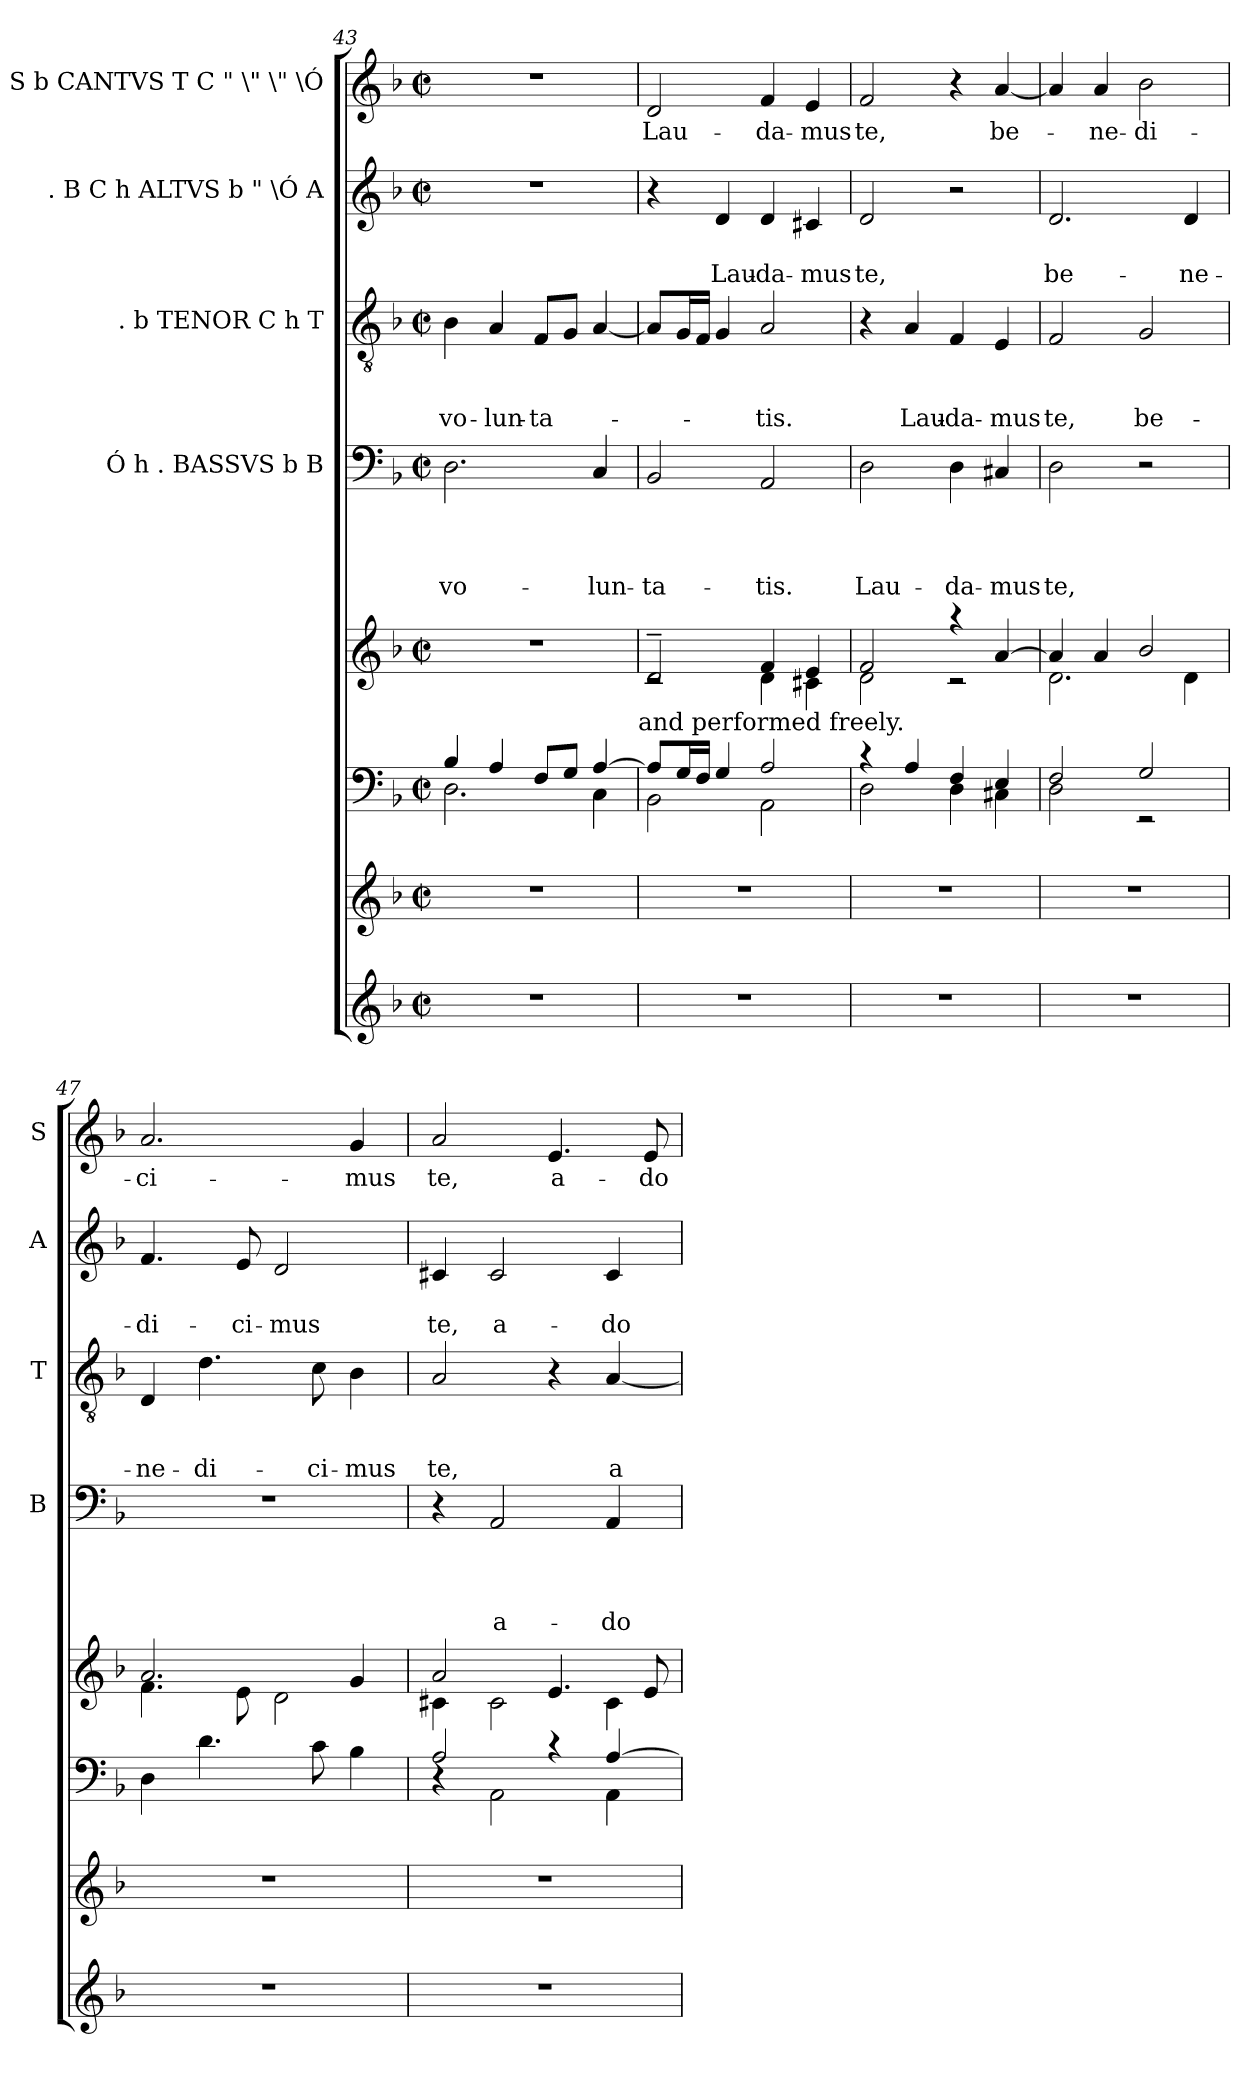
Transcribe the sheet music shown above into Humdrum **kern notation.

**kern	**kern	**kern	**kern	**kern	**text	**text	**text	**text	**kern	**text	**text	**text	**kern	**text	**text	**kern	**text
*part8	*part7	*part6	*part5	*part4	*part4	*part4	*part4	*part4	*part3	*part3	*part3	*part3	*part2	*part2	*part2	*part1	*part1
*staff8	*staff7	*staff6	*staff5	*staff4	*staff4	*staff4	*staff4	*staff4	*staff3	*staff3	*staff3	*staff3	*staff2	*staff2	*staff2	*staff1	*staff1
*	*	*	*	*I"Ó h . BASSVS b B	*	*	*	*	*I". b TENOR C h T	*	*	*	*I". B C h ALTVS b " \Ó A	*	*	*I"h . S b CANTVS T C " \" \" \Ó	*
*	*	*	*	*I'B	*	*	*	*	*I'T	*	*	*	*I'A	*	*	*I'S	*
*clefG2	*clefG2	*clefF4	*clefG2	*clefF4	*	*	*	*	*clefGv2	*	*	*	*clefG2	*	*	*clefG2	*
*k[b-]	*k[b-]	*k[b-]	*k[b-]	*k[b-]	*	*	*	*	*k[b-]	*	*	*	*k[b-]	*	*	*k[b-]	*
*F:	*F:	*F:	*F:	*F:	*	*	*	*	*F:	*	*	*	*F:	*	*	*F:	*
*M2/2	*M2/2	*M2/2	*M2/2	*M2/2	*	*	*	*	*M2/2	*	*	*	*M2/2	*	*	*M2/2	*
*met(c|)	*met(c|)	*met(c|)	*met(c|)	*met(c|)	*	*	*	*	*met(c|)	*	*	*	*met(c|)	*	*	*met(c|)	*
=43	=43	=43	=43	=43	=43	=43	=43	=43	=43	=43	=43	=43	=43	=43	=43	=43	=43
*	*	*^	*	*	*	*	*	*	*	*	*	*	*	*	*	*	*
!	!	!	!	!	!	!	!	!	!LO:LY:b	!	!	!	!LO:LY:b	!	!	!	!	!
1r	1r	4B-/	2.D\	1r	2.D\	.	.	.	vo-	4B-\	.	.	vo-	1r	.	.	1r	.
!	!	!	!	!	!	!	!	!	!	!	!	!	!LO:LY:b	!	!	!	!	!
.	.	4A/	.	.	.	.	.	.	.	4A/	.	.	-lun-	.	.	.	.	.
!	!	!	!	!	!	!	!	!	!	!	!	!	!LO:LY:b	!	!	!	!	!
.	.	8F/L	.	.	.	.	.	.	.	8F/L	.	.	-ta-	.	.	.	.	.
.	.	8G/J	.	.	.	.	.	.	.	8G/J	.	.	.	.	.	.	.	.
!	!	!	!	!	!	!	!	!	!LO:LY:b	!	!	!	!	!	!	!	!	!
.	.	[>4A/	4C\	.	4C/	.	.	.	-lun-	[<4A/	.	.	.	.	.	.	.	.
!	!	!	!	!LO:TX:b:t=and performed freely.	!	!	!	!	!	!	!	!	!	!	!	!	!	!
=44	=44	=44	=44	=44	=44	=44	=44	=44	=44	=44	=44	=44	=44	=44	=44	=44	=44	=44
*	*	*	*	*^	*	*	*	*	*	*	*	*	*	*	*	*	*	*
!	!	!	!	!	!	!	!	!	!	!LO:LY:b	!	!	!	!	!	!	!	!	!LO:LY:b
1r	1r	8A/L]	2BB-\	2d~>/	2rc	2BB-/	.	.	.	-ta-	8A/L]	.	.	.	4r	.	.	2d/	Lau-
.	.	16G/L	.	.	.	.	.	.	.	.	16G/L	.	.	.	.	.	.	.	.
.	.	16F/JJ	.	.	.	.	.	.	.	.	16F/JJ	.	.	.	.	.	.	.	.
!	!	!	!	!	!	!	!	!	!	!	!	!	!	!	!	!	!LO:LY:b	!	!
.	.	4G/	.	.	.	.	.	.	.	.	4G/	.	.	.	4d/	.	Lau-	.	.
!	!	!	!	!	!	!	!	!	!	!LO:LY:b	!	!	!	!LO:LY:b	!	!	!LO:LY:b	!	!LO:LY:b
.	.	2A/	2AA\	4f/	4d\	2AA/	.	.	.	-tis.	2A/	.	.	-tis.	4d/	.	-da-	4f/	-da-
!	!	!	!	!	!	!	!	!	!	!	!	!	!	!	!	!	!LO:LY:b	!	!LO:LY:b
.	.	.	.	4e/	4c#X\	.	.	.	.	.	.	.	.	.	4c#X/	.	-mus	4e/	-mus
!!LO:PB:g=z
=45	=45	=45	=45	=45	=45	=45	=45	=45	=45	=45	=45	=45	=45	=45	=45	=45	=45	=45	=45
!	!	!	!	!	!	!	!	!	!	!LO:LY:b	!	!	!	!	!	!	!LO:LY:b	!	!LO:LY:b
1r	1r	4rc	2D\	2f/	2d\	2D\	.	.	.	Lau-	4r	.	.	.	2d/	.	te,	2f/	te,
!	!	!	!	!	!	!	!	!	!	!	!	!	!	!LO:LY:b	!	!	!	!	!
.	.	4A/	.	.	.	.	.	.	.	.	4A/	.	.	Lau-	.	.	.	.	.
!	!	!	!	!	!	!	!	!	!	!LO:LY:b	!	!	!	!LO:LY:b	!	!	!	!	!
.	.	4F/	4D\	4raa	2rc	4D\	.	.	.	-da-	4F/	.	.	-da-	2r	.	.	4r	.
!	!	!	!	!	!	!	!	!	!	!LO:LY:b	!	!	!	!LO:LY:b	!	!	!	!	!LO:LY:b
.	.	4E/	4C#X\	[>4a/	.	4C#X/	.	.	.	-mus	4E/	.	.	-mus	.	.	.	[<4a/	be-
=46	=46	=46	=46	=46	=46	=46	=46	=46	=46	=46	=46	=46	=46	=46	=46	=46	=46	=46	=46
!	!	!	!	!	!	!	!	!	!	!LO:LY:b	!	!	!	!LO:LY:b	!	!	!LO:LY:b	!	!
1r	1r	2F/	2D\	4a/]	2.d\	2D\	.	.	.	te,	2F/	.	.	te,	2.d/	.	be-	4a/]	.
!	!	!	!	!	!	!	!	!	!	!	!	!	!	!	!	!	!	!	!LO:LY:b
.	.	.	.	4a/	.	.	.	.	.	.	.	.	.	.	.	.	.	4a/	-ne-
!	!	!	!	!	!	!	!	!	!	!	!	!	!	!LO:LY:b	!	!	!	!	!LO:LY:b
.	.	2G/	2rEE	2b-/	.	2r	.	.	.	.	2G/	.	.	be-	.	.	.	2b-\	-di-
!	!	!	!	!	!	!	!	!	!	!	!	!	!	!	!	!	!LO:LY:b	!	!
.	.	.	.	.	4d\	.	.	.	.	.	.	.	.	.	4d/	.	-ne-	.	.
*	*	*v	*v	*	*	*	*	*	*	*	*	*	*	*	*	*	*	*	*
=47	=47	=47	=47	=47	=47	=47	=47	=47	=47	=47	=47	=47	=47	=47	=47	=47	=47	=47
!	!	!	!	!	!	!	!	!	!	!	!	!	!LO:LY:b	!	!	!LO:LY:b	!	!LO:LY:b
1r	1r	4D\	2.a/	4.f\	1r	.	.	.	.	4D/	.	.	-ne-	4.f/	.	-di-	2.a/	-ci-
!	!	!	!	!	!	!	!	!	!	!	!	!	!LO:LY:b	!	!	!	!	!
.	.	4.d\	.	.	.	.	.	.	.	4.d\	.	.	-di-	.	.	.	.	.
!	!	!	!	!	!	!	!	!	!	!	!	!	!	!	!	!LO:LY:b	!	!
.	.	.	.	8e\	.	.	.	.	.	.	.	.	.	8e/	.	-ci-	.	.
!	!	!	!	!	!	!	!	!	!	!	!	!	!	!	!	!LO:LY:b	!	!
.	.	.	.	2d\	.	.	.	.	.	.	.	.	.	2d/	.	-mus	.	.
!	!	!	!	!	!	!	!	!	!	!	!	!	!LO:LY:b	!	!	!	!	!
.	.	8c\	.	.	.	.	.	.	.	8c\	.	.	-ci-	.	.	.	.	.
!	!	!	!	!	!	!	!	!	!	!	!	!	!LO:LY:b	!	!	!	!	!LO:LY:b
.	.	4B-\	4g/	.	.	.	.	.	.	4B-\	.	.	-mus	.	.	.	4g/	-mus
=48	=48	=48	=48	=48	=48	=48	=48	=48	=48	=48	=48	=48	=48	=48	=48	=48	=48	=48
*	*	*^	*	*	*	*	*	*	*	*	*	*	*	*	*	*	*	*
!	!	!	!	!	!	!	!	!	!	!	!	!	!	!LO:LY:b	!	!	!LO:LY:b	!	!LO:LY:b
1r	1r	2A/	4rC	2a/	4c#X\	4r	.	.	.	.	2A/	.	.	te,	4c#X/	.	te,	2a/	te,
!	!	!	!	!	!	!	!	!	!	!LO:LY:b	!	!	!	!	!	!	!LO:LY:b	!	!
.	.	.	2AA\	.	2c#\	2AA/	.	.	.	a-	.	.	.	.	2c#/	.	a-	.	.
!	!	!	!	!	!	!	!	!	!	!	!	!	!	!	!	!	!	!	!LO:LY:b
.	.	4rB	.	4.e/	.	.	.	.	.	.	4r	.	.	.	.	.	.	4.e/	a-
!	!	!	!	!	!	!	!	!	!	!LO:LY:b	!	!	!	!LO:LY:b	!	!	!LO:LY:b	!	!
.	.	[>4A/	4AA\	.	4c#\	4AA/	.	.	.	-do-	[<4A/	.	.	a-	4c#/	.	-do-	.	.
!	!	!	!	!	!	!	!	!	!	!	!	!	!	!	!	!	!	!	!LO:LY:b
.	.	.	.	8e/	.	.	.	.	.	.	.	.	.	.	.	.	.	8e/	-do-
*	*	*v	*v	*	*	*	*	*	*	*	*	*	*	*	*	*	*	*	*
*	*	*	*v	*v	*	*	*	*	*	*	*	*	*	*	*	*	*	*
=	=	=	=	=	=	=	=	=	=	=	=	=	=	=	=	=	=
*-	*-	*-	*-	*-	*-	*-	*-	*-	*-	*-	*-	*-	*-	*-	*-	*-	*-
